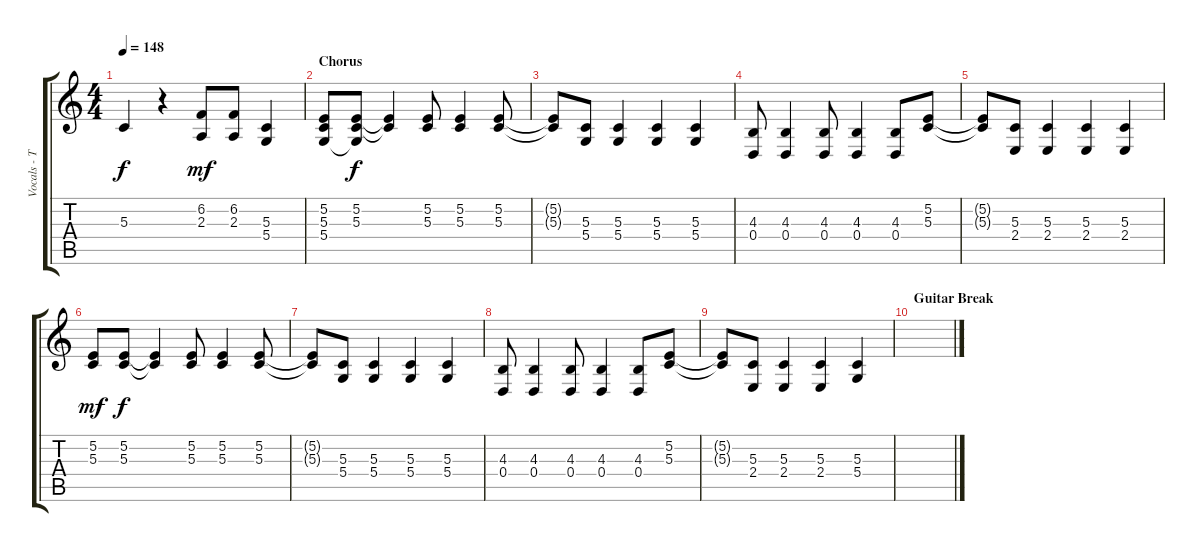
\track ("Vocals - Tom" "Vocals - T") {instrument tenorsax}
\staff {score tabs}
\tuning (E4 B3 G3 D3 A2 E2) {hide}
\ts (4 4)
\tempo 148
\clef g2
\ks c
5.3.4{dy f} r.4 (6.2 2.3).8{dy mf} (6.2 2.3).8 (5.3 5.4).4 |
\section ("" "Chorus")
(5.2 5.3 5.4).8 (5.2 5.3 5.4{t}).8{dy f} (5.2{t} 5.3{t}).4 (5.2 5.3).8 (5.2 5.3).4 (5.2 5.3).8 |
(5.2{t} 5.3{t}).8 (5.3 5.4).8 (5.3 5.4).4 (5.3 5.4).4 (5.3 5.4).4 |
(4.3 0.4).8 (4.3 0.4).4 (4.3 0.4).8 (4.3 0.4).4 (4.3 0.4).8 (5.2 5.3).8 |
(5.2{t} 5.3{t}).8 (5.3 2.4).8 (5.3 2.4).4 (5.3 2.4).4 (5.3 2.4).4 |
(5.2 5.3).8{dy mf} (5.2 5.3).8{dy f} (5.2{t} 5.3{t}).4 (5.2 5.3).8 (5.2 5.3).4 (5.2 5.3).8 |
(5.2{t} 5.3{t}).8 (5.3 5.4).8 (5.3 5.4).4 (5.3 5.4).4 (5.3 5.4).4 |
(4.3 0.4).8 (4.3 0.4).4 (4.3 0.4).8 (4.3 0.4).4 (4.3 0.4).8 (5.2 5.3).8 |
(5.2{t} 5.3{t}).8 (5.3 2.4).8 (5.3 2.4).4 (5.3 2.4).4 (5.3 5.4).4 |
\section ("" "Guitar Break")
